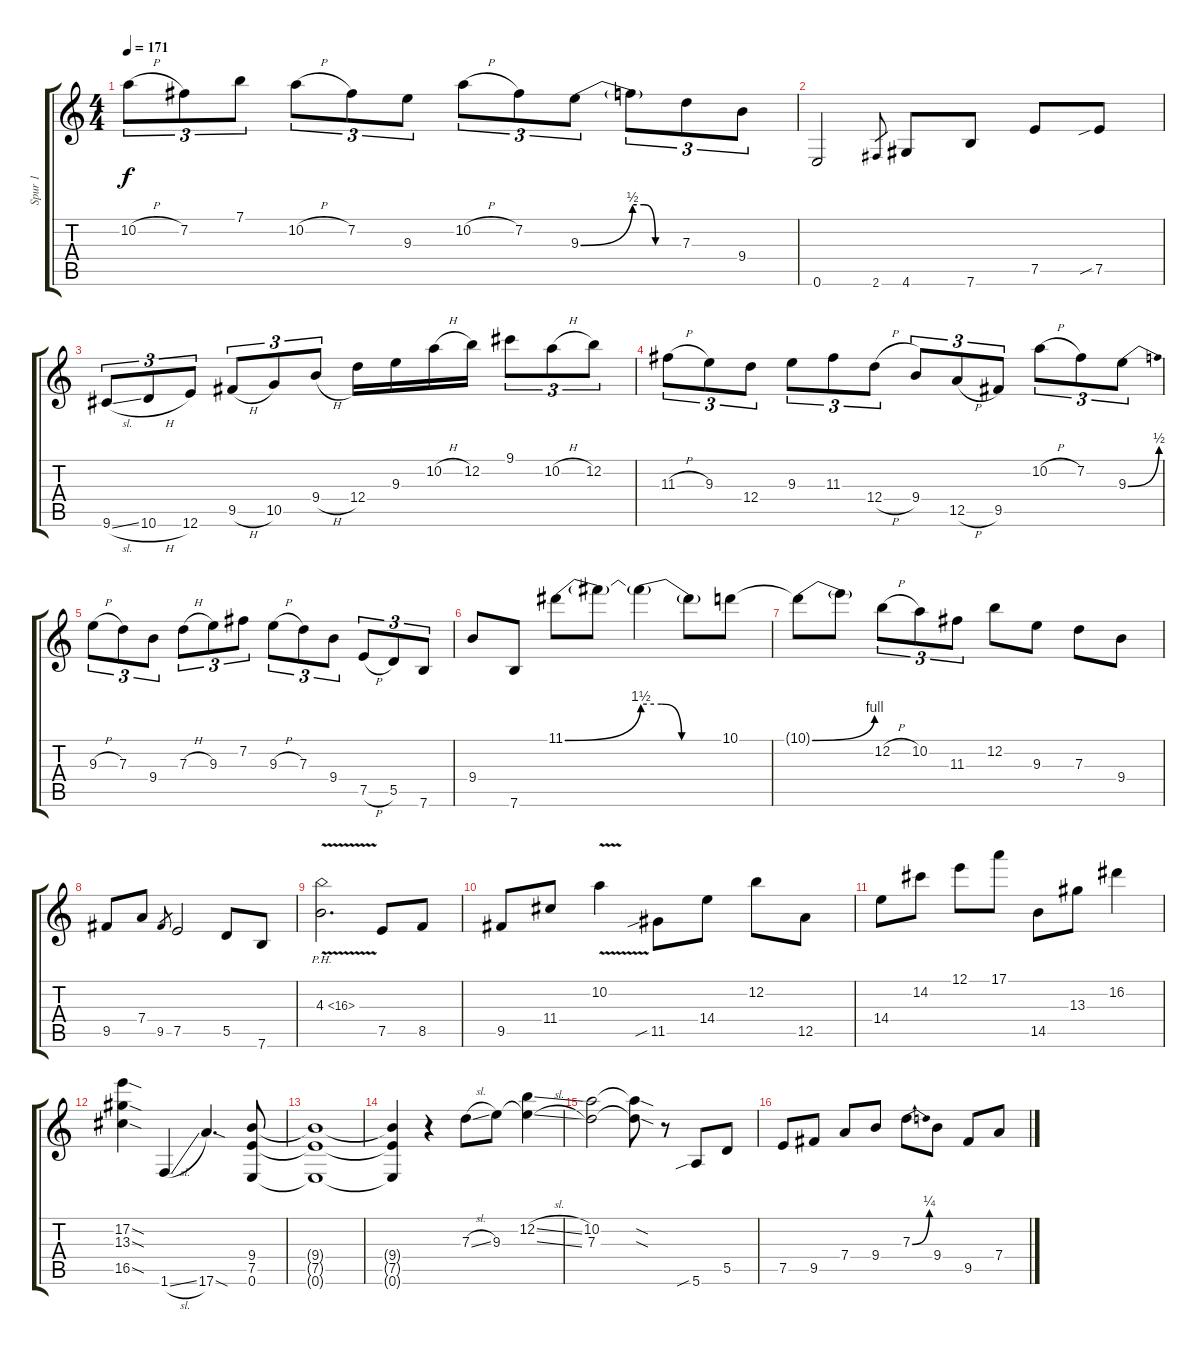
\track ("Spur 1" "Spur 1") {instrument overdrivenguitar}
\staff {score tabs}
\tuning (E4 B3 G3 D3 A2 E2) {hide}
\ts (4 4)
\tempo 171
\clef g2
\ks c
10.2{h}.8{tu (3 2) dy f} 7.2.8{tu (3 2)} 7.1.8{tu (3 2)} 10.2{h}.8{tu (3 2)} 7.2.8{tu (3 2)} 9.3.8{tu (3 2)} 10.2{h}.8{tu (3 2)} 7.2.8{tu (3 2)} 9.3{be (bend 0 0 60 2)}.8{tu (3 2)} 9.3{be (custom 0 2 15 2 30 0 60 0) t}.8{tu (3 2)} 7.3.8{tu (3 2)} 9.4.8{tu (3 2)} |
0.6.2 2.6.8{gr} 4.6.8 7.6.8 7.5.8 7.5{sib}.8 |
9.6{sl}.8{tu (3 2)} 10.6{h}.8{tu (3 2)} 12.6.8{tu (3 2)} 9.5{h}.8{tu (3 2)} 10.5.8{tu (3 2)} 9.4{h}.8{tu (3 2)} 12.4.16 9.3.16 10.2{h}.16 12.2.16 9.1.8{tu (3 2)} 10.2{h}.8{tu (3 2)} 12.2.8{tu (3 2)} |
11.3{h}.8{tu (3 2)} 9.3.8{tu (3 2)} 12.4.8{tu (3 2)} 9.3.8{tu (3 2)} 11.3.8{tu (3 2)} 12.4{h}.8{tu (3 2)} 9.4.8{tu (3 2)} 12.5{h}.8{tu (3 2)} 9.5.8{tu (3 2)} 10.2{h}.8{tu (3 2)} 7.2.8{tu (3 2)} 9.3{be (bend 0 0 60 2)}.8{tu (3 2)} |
9.3{h}.8{tu (3 2)} 7.3.8{tu (3 2)} 9.4.8{tu (3 2)} 7.3{h}.8{tu (3 2)} 9.3.8{tu (3 2)} 7.2.8{tu (3 2)} 9.3{h}.8{tu (3 2)} 7.3.8{tu (3 2)} 9.4.8{tu (3 2)} 7.5{h}.8{tu (3 2)} 5.5.8{tu (3 2)} 7.6.8{tu (3 2)} |
9.4.8 7.6.8 11.1{be (bend 0 0 60 6)}.8 11.1{t}.8 11.1{be (custom 0 6 15 6 30 0 60 0) t}.4 11.1{t}.8 10.1.8 |
10.1{be (bend 0 0 60 4) t}.8 10.1{t}.8 12.2{h}.8{tu (3 2)} 10.2.8{tu (3 2)} 11.3.8{tu (3 2)} 12.2.8 9.3.8 7.3.8 9.4.8 |
9.5.8 7.4.8 9.5.8{gr} 7.5.2 5.5.8 7.6.8 |
4.3{ph 12 v}.2{d} 7.5.8 8.5.8 |
9.5.8 11.4.8 10.2{v}.4 11.5{sib}.8 14.4.8 12.2.8 12.5.8 |
14.4.8 14.2.8 12.1.8 17.1.8 14.5.8 13.3.8 16.2.4 |
(17.2{sod} 13.3{sod} 16.5{sod}).4 1.6{sl}.4 17.6{sod}.4{d} (9.4 7.5 0.6).8 |
(9.4{t} 7.5{t} 0.6{t}).1 |
(9.4{t} 7.5{t} 0.6{t}).4 r.4 7.3{sl}.8 9.3.8 (12.2{sl} 9.3{sl t}).4 |
(10.2 7.3).2 (10.2{sod t} 7.3{sod t}).8 r.8 5.6{sib}.8 5.5.8 |
7.5.8 9.5.8 7.4.8 9.4.8 7.3{be (bend 0 0 60 1)}.8 9.4.8 9.5.8 7.4.8
